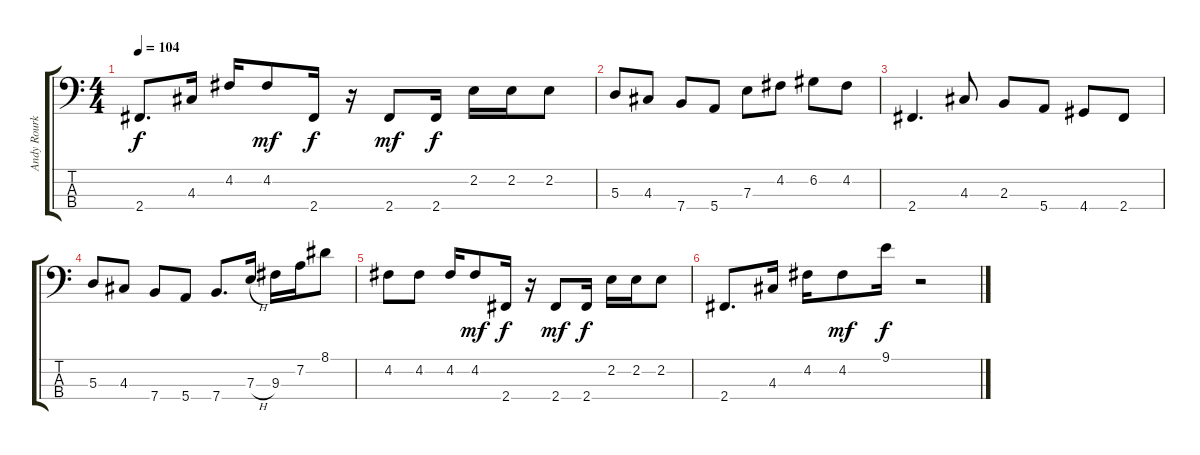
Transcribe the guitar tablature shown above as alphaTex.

\track ("Andy Rourke|Bass" "Andy Rourk") {instrument electricbasspick}
\staff {score tabs}
\tuning (G2 D2 A1 E1) {hide}
\ts (4 4)
\tempo 104
\clef f4
\ks c
2.4.8{d dy f} 4.3.16 4.2.16 4.2.8{dy mf} 2.4.16{dy f} r.16 2.4.8{dy mf} 2.4.16{dy f} 2.2.16 2.2.16 2.2.8 |
5.3.8 4.3.8 7.4.8 5.4.8 7.3.8 4.2.8 6.2.8 4.2.8 |
2.4.4{d} 4.3.8 2.3.8 5.4.8 4.4.8 2.4.8 |
5.3.8 4.3.8 7.4.8 5.4.8 7.4.8{d} 7.3{h}.16 9.3.16 7.2.16 8.1.8 |
4.2.8 4.2.8 4.2.16 4.2.8{dy mf} 2.4.16{dy f} r.16 2.4.8{dy mf} 2.4.16{dy f} 2.2.16 2.2.16 2.2.8 |
2.4.8{d} 4.3.16 4.2.16 4.2.8{dy mf} 9.1.16{dy f} r.2
